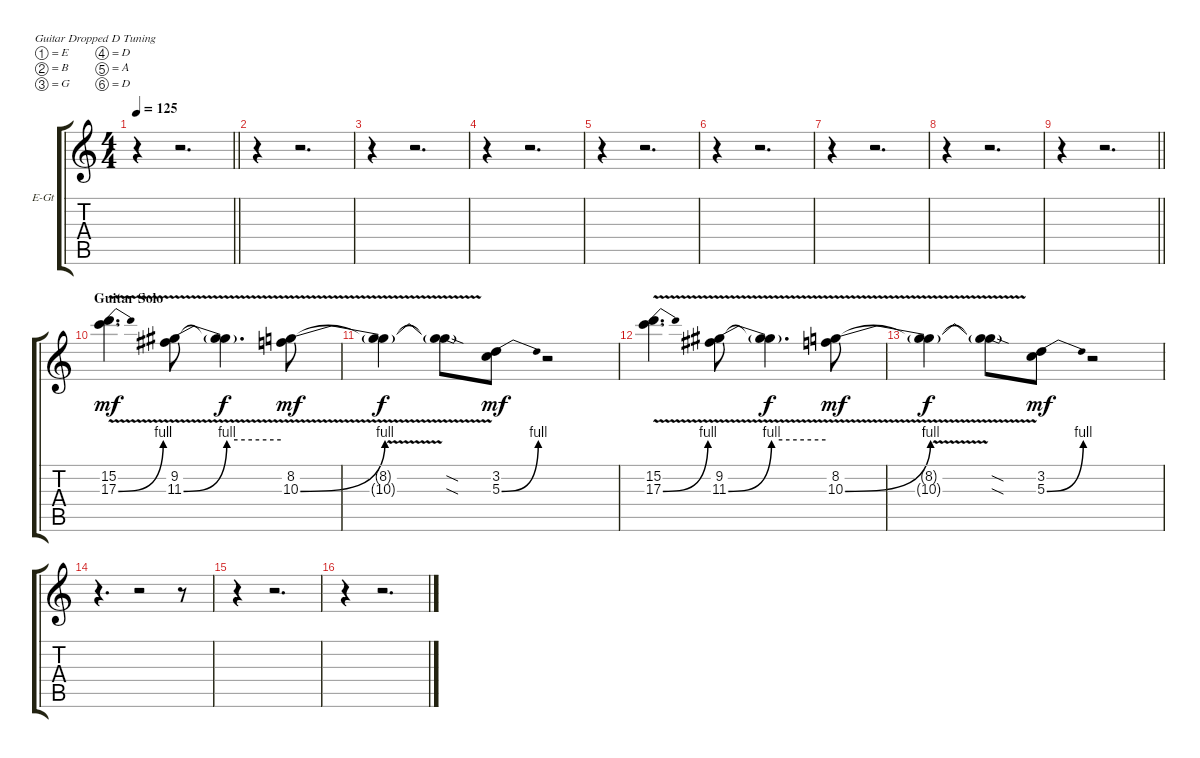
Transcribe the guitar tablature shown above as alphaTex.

\bracketExtendMode groupsimilarinstruments
\firstSystemTrackNameOrientation horizontal
\otherSystemsTrackNameOrientation horizontal
\track ("Zacky Lead" "E-Gt") {instrument distortionguitar}
\staff {score tabs}
\tuning (E4 B3 G3 D3 A2 D2)
\ts (4 4)
\tempo 125
\clef g2
\barLineRight lightlight
\ks c
r.4{dy mf} r.2{d} |
r.4 r.2{d} |
r.4 r.2{d} |
r.4 r.2{d} |
r.4 r.2{d} |
r.4 r.2{d} |
r.4 r.2{d} |
r.4 r.2{d} |
\barLineRight lightlight
r.4 r.2{d} |
\section ("" "Guitar Solo")
(15.2{v} 17.3{be (bend 0 0 60 4)}).4{d} (9.2{v} 11.3{be (bend 0 0 60 4)}).8 (9.2{v t} 11.3{be (hold 0 4 60 4) t}).4{d dy f} (8.2{v} 10.3{be (bend 0 0 60 4) v}).8{dy mf} |
(8.2{v t} 10.3{v t}).4{dy f} (8.2{v sod t} 10.3{v sod t}).8 (3.2 5.3{be (bend 0 0 60 4)}).8{dy mf} r.2 |
(15.2{v} 17.3{be (bend 0 0 60 4)}).4{d} (9.2{v} 11.3{be (bend 0 0 60 4)}).8 (9.2{v t} 11.3{be (hold 0 4 60 4) t}).4{d dy f} (8.2{v} 10.3{be (bend 0 0 60 4) v}).8{dy mf} |
(8.2{v t} 10.3{v t}).4{dy f} (8.2{v sod t} 10.3{v sod t}).8 (3.2 5.3{be (bend 0 0 60 4)}).8{dy mf} r.2 |
r.4{d} r.2 r.8 |
r.4 r.2{d} |
r.4 r.2{d}
